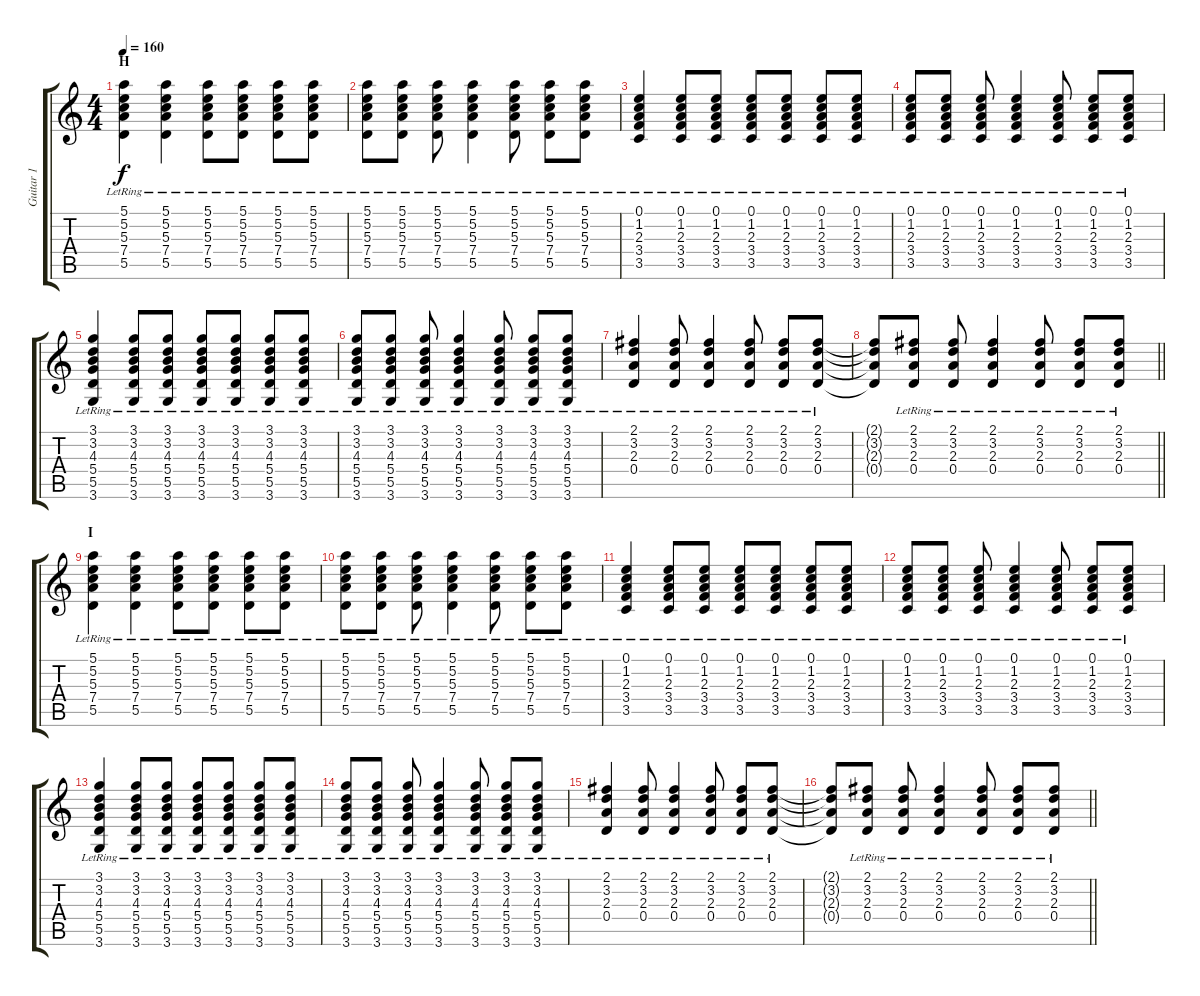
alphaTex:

\track ("Guitar 1" "Guitar 1") {instrument overdrivenguitar}
\staff {score tabs}
\tuning (E4 B3 G3 D3 A2 E2) {hide}
\ts (4 4)
\section ("" "H")
\tempo 160
\clef g2
\ks c
(5.1{lr} 5.2{lr} 5.3{lr} 7.4{lr} 5.5{lr}).4{dy f} (5.1{lr} 5.2{lr} 5.3{lr} 7.4{lr} 5.5{lr}).4 (5.1{lr} 5.2{lr} 5.3{lr} 7.4{lr} 5.5{lr}).8 (5.1{lr} 5.2{lr} 5.3{lr} 7.4{lr} 5.5{lr}).8 (5.1{lr} 5.2{lr} 5.3{lr} 7.4{lr} 5.5{lr}).8 (5.1{lr} 5.2{lr} 5.3{lr} 7.4{lr} 5.5{lr}).8 |
(5.1{lr} 5.2{lr} 5.3{lr} 7.4{lr} 5.5{lr}).8 (5.1{lr} 5.2{lr} 5.3{lr} 7.4{lr} 5.5{lr}).8 (5.1{lr} 5.2{lr} 5.3{lr} 7.4{lr} 5.5{lr}).8 (5.1{lr} 5.2{lr} 5.3{lr} 7.4{lr} 5.5{lr}).4 (5.1{lr} 5.2{lr} 5.3{lr} 7.4{lr} 5.5{lr}).8 (5.1{lr} 5.2{lr} 5.3{lr} 7.4{lr} 5.5{lr}).8 (5.1{lr} 5.2{lr} 5.3{lr} 7.4{lr} 5.5{lr}).8 |
(0.1{lr} 1.2{lr} 2.3{lr} 3.4{lr} 3.5{lr}).4 (0.1{lr} 1.2{lr} 2.3{lr} 3.4{lr} 3.5{lr}).8 (0.1{lr} 1.2{lr} 2.3{lr} 3.4{lr} 3.5{lr}).8 (0.1{lr} 1.2{lr} 2.3{lr} 3.4{lr} 3.5{lr}).8 (0.1{lr} 1.2{lr} 2.3{lr} 3.4{lr} 3.5{lr}).8 (0.1{lr} 1.2{lr} 2.3{lr} 3.4{lr} 3.5{lr}).8 (0.1 1.2 2.3 3.4 3.5{lr}).8 |
(0.1{lr} 1.2{lr} 2.3{lr} 3.4{lr} 3.5{lr}).8 (0.1{lr} 1.2{lr} 2.3{lr} 3.4{lr} 3.5{lr}).8 (0.1{lr} 1.2{lr} 2.3{lr} 3.4{lr} 3.5{lr}).8 (0.1{lr} 1.2{lr} 2.3{lr} 3.4{lr} 3.5{lr}).4 (0.1{lr} 1.2{lr} 2.3{lr} 3.4{lr} 3.5{lr}).8 (0.1{lr} 1.2{lr} 2.3{lr} 3.4{lr} 3.5{lr}).8 (0.1{lr} 1.2{lr} 2.3{lr} 3.4{lr} 3.5{lr}).8 |
(3.1{lr} 3.2{lr} 4.3{lr} 5.4{lr} 5.5{lr} 3.6{lr}).4 (3.1{lr} 3.2{lr} 4.3{lr} 5.4{lr} 5.5{lr} 3.6{lr}).8 (3.1{lr} 3.2{lr} 4.3{lr} 5.4{lr} 5.5{lr} 3.6{lr}).8 (3.1{lr} 3.2{lr} 4.3{lr} 5.4{lr} 5.5{lr} 3.6{lr}).8 (3.1{lr} 3.2{lr} 4.3{lr} 5.4{lr} 5.5{lr} 3.6{lr}).8 (3.1{lr} 3.2{lr} 4.3{lr} 5.4{lr} 5.5{lr} 3.6{lr}).8 (3.1 3.2 4.3 5.4 5.5 3.6{lr}).8 |
(3.1{lr} 3.2{lr} 4.3{lr} 5.4{lr} 5.5{lr} 3.6{lr}).8 (3.1{lr} 3.2{lr} 4.3{lr} 5.4{lr} 5.5{lr} 3.6{lr}).8 (3.1{lr} 3.2{lr} 4.3{lr} 5.4{lr} 5.5{lr} 3.6{lr}).8 (3.1{lr} 3.2{lr} 4.3{lr} 5.4{lr} 5.5{lr} 3.6{lr}).4 (3.1{lr} 3.2{lr} 4.3{lr} 5.4{lr} 5.5{lr} 3.6{lr}).8 (3.1{lr} 3.2{lr} 4.3{lr} 5.4{lr} 5.5{lr} 3.6{lr}).8 (3.1{lr} 3.2{lr} 4.3{lr} 5.4{lr} 5.5{lr} 3.6{lr}).8 |
(2.1{lr} 3.2{lr} 2.3{lr} 0.4{lr}).4 (2.1{lr} 3.2{lr} 2.3{lr} 0.4{lr}).8 (2.1{lr} 3.2{lr} 2.3{lr} 0.4{lr}).4 (2.1{lr} 3.2{lr} 2.3{lr} 0.4{lr}).8 (2.1{lr} 3.2{lr} 2.3{lr} 0.4{lr}).8 (2.1{lr} 3.2{lr} 2.3{lr} 0.4{lr}).8 |
\barLineRight lightlight
(2.1{t} 3.2{t} 2.3{t} 0.4{t}).8 (2.1{lr} 3.2{lr} 2.3{lr} 0.4{lr}).8 (2.1{lr} 3.2{lr} 2.3{lr} 0.4{lr}).8 (2.1{lr} 3.2{lr} 2.3{lr} 0.4{lr}).4 (2.1{lr} 3.2{lr} 2.3{lr} 0.4{lr}).8 (2.1{lr} 3.2{lr} 2.3{lr} 0.4{lr}).8 (2.1{lr} 3.2{lr} 2.3{lr} 0.4{lr}).8 |
\section ("" "I")
(5.1{lr} 5.2{lr} 5.3{lr} 7.4{lr} 5.5{lr}).4 (5.1{lr} 5.2{lr} 5.3{lr} 7.4{lr} 5.5{lr}).4 (5.1{lr} 5.2{lr} 5.3{lr} 7.4{lr} 5.5{lr}).8 (5.1{lr} 5.2{lr} 5.3{lr} 7.4{lr} 5.5{lr}).8 (5.1{lr} 5.2{lr} 5.3{lr} 7.4{lr} 5.5{lr}).8 (5.1{lr} 5.2{lr} 5.3{lr} 7.4{lr} 5.5{lr}).8 |
(5.1{lr} 5.2{lr} 5.3{lr} 7.4{lr} 5.5{lr}).8 (5.1{lr} 5.2{lr} 5.3{lr} 7.4{lr} 5.5{lr}).8 (5.1{lr} 5.2{lr} 5.3{lr} 7.4{lr} 5.5{lr}).8 (5.1{lr} 5.2{lr} 5.3{lr} 7.4{lr} 5.5{lr}).4 (5.1{lr} 5.2{lr} 5.3{lr} 7.4{lr} 5.5{lr}).8 (5.1{lr} 5.2{lr} 5.3{lr} 7.4{lr} 5.5{lr}).8 (5.1{lr} 5.2{lr} 5.3{lr} 7.4{lr} 5.5{lr}).8 |
(0.1{lr} 1.2{lr} 2.3{lr} 3.4{lr} 3.5{lr}).4 (0.1{lr} 1.2{lr} 2.3{lr} 3.4{lr} 3.5{lr}).8 (0.1{lr} 1.2{lr} 2.3{lr} 3.4{lr} 3.5{lr}).8 (0.1{lr} 1.2{lr} 2.3{lr} 3.4{lr} 3.5{lr}).8 (0.1{lr} 1.2{lr} 2.3{lr} 3.4{lr} 3.5{lr}).8 (0.1{lr} 1.2{lr} 2.3{lr} 3.4{lr} 3.5{lr}).8 (0.1 1.2 2.3 3.4 3.5{lr}).8 |
(0.1{lr} 1.2{lr} 2.3{lr} 3.4{lr} 3.5{lr}).8 (0.1{lr} 1.2{lr} 2.3{lr} 3.4{lr} 3.5{lr}).8 (0.1{lr} 1.2{lr} 2.3{lr} 3.4{lr} 3.5{lr}).8 (0.1{lr} 1.2{lr} 2.3{lr} 3.4{lr} 3.5{lr}).4 (0.1{lr} 1.2{lr} 2.3{lr} 3.4{lr} 3.5{lr}).8 (0.1{lr} 1.2{lr} 2.3{lr} 3.4{lr} 3.5{lr}).8 (0.1{lr} 1.2{lr} 2.3{lr} 3.4{lr} 3.5{lr}).8 |
(3.1{lr} 3.2{lr} 4.3{lr} 5.4{lr} 5.5{lr} 3.6{lr}).4 (3.1{lr} 3.2{lr} 4.3{lr} 5.4{lr} 5.5{lr} 3.6{lr}).8 (3.1{lr} 3.2{lr} 4.3{lr} 5.4{lr} 5.5{lr} 3.6{lr}).8 (3.1{lr} 3.2{lr} 4.3{lr} 5.4{lr} 5.5{lr} 3.6{lr}).8 (3.1{lr} 3.2{lr} 4.3{lr} 5.4{lr} 5.5{lr} 3.6{lr}).8 (3.1{lr} 3.2{lr} 4.3{lr} 5.4{lr} 5.5{lr} 3.6{lr}).8 (3.1 3.2 4.3 5.4 5.5 3.6{lr}).8 |
(3.1{lr} 3.2{lr} 4.3{lr} 5.4{lr} 5.5{lr} 3.6{lr}).8 (3.1{lr} 3.2{lr} 4.3{lr} 5.4{lr} 5.5{lr} 3.6{lr}).8 (3.1{lr} 3.2{lr} 4.3{lr} 5.4{lr} 5.5{lr} 3.6{lr}).8 (3.1{lr} 3.2{lr} 4.3{lr} 5.4{lr} 5.5{lr} 3.6{lr}).4 (3.1{lr} 3.2{lr} 4.3{lr} 5.4{lr} 5.5{lr} 3.6{lr}).8 (3.1{lr} 3.2{lr} 4.3{lr} 5.4{lr} 5.5{lr} 3.6{lr}).8 (3.1{lr} 3.2{lr} 4.3{lr} 5.4{lr} 5.5{lr} 3.6{lr}).8 |
(2.1{lr} 3.2{lr} 2.3{lr} 0.4{lr}).4 (2.1{lr} 3.2{lr} 2.3{lr} 0.4{lr}).8 (2.1{lr} 3.2{lr} 2.3{lr} 0.4{lr}).4 (2.1{lr} 3.2{lr} 2.3{lr} 0.4{lr}).8 (2.1{lr} 3.2{lr} 2.3{lr} 0.4{lr}).8 (2.1{lr} 3.2{lr} 2.3{lr} 0.4{lr}).8 |
\barLineRight lightlight
(2.1{t} 3.2{t} 2.3{t} 0.4{t}).8 (2.1{lr} 3.2{lr} 2.3{lr} 0.4{lr}).8 (2.1{lr} 3.2{lr} 2.3{lr} 0.4{lr}).8 (2.1{lr} 3.2{lr} 2.3{lr} 0.4{lr}).4 (2.1{lr} 3.2{lr} 2.3{lr} 0.4{lr}).8 (2.1{lr} 3.2{lr} 2.3{lr} 0.4{lr}).8 (2.1{lr} 3.2{lr} 2.3{lr} 0.4{lr}).8
